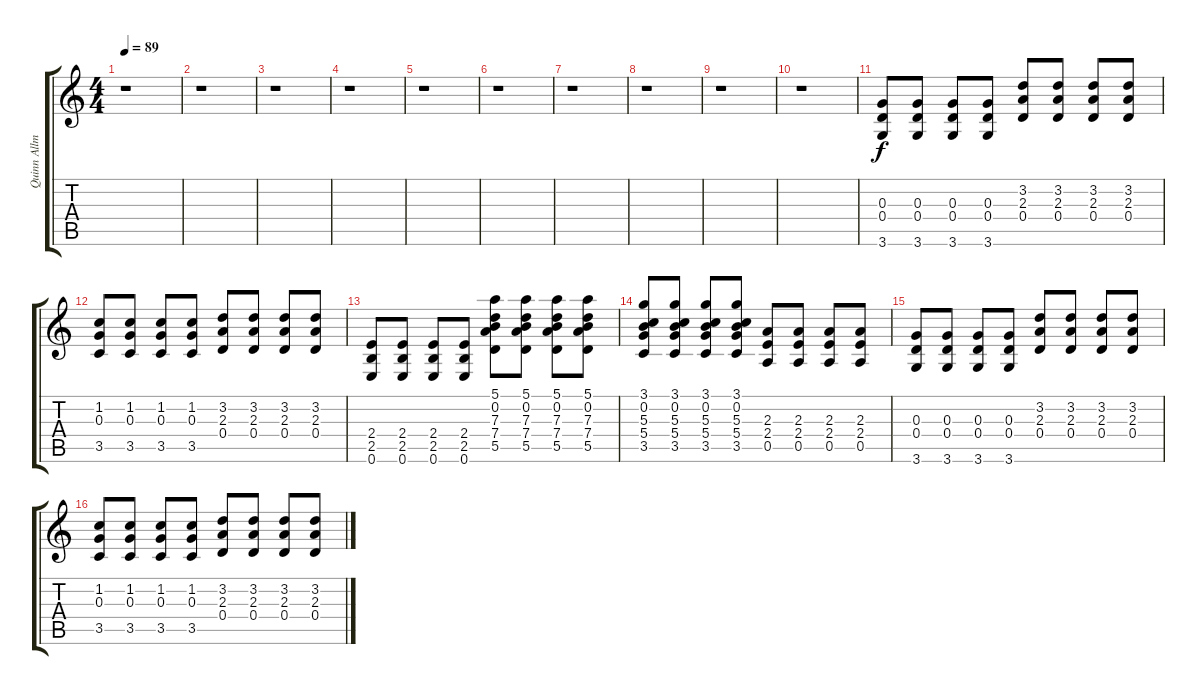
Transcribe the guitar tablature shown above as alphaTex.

\track ("Quinn Allman - Guitar 4" "Quinn Allm") {instrument overdrivenguitar}
\staff {score tabs}
\tuning (E4 B3 G3 D3 A2 E2) {hide}
\ts (4 4)
\tempo 89
\clef g2
\ks c
r.1{dy f} |
r.1 |
r.1 |
r.1 |
r.1 |
r.1 |
r.1 |
r.1 |
r.1 |
r.1 |
(0.3 0.4 3.6).8{instrument overdrivenguitar} (0.3 0.4 3.6).8 (0.3 0.4 3.6).8 (0.3 0.4 3.6).8 (3.2 2.3 0.4).8 (3.2 2.3 0.4).8 (3.2 2.3 0.4).8 (3.2 2.3 0.4).8 |
(1.2 0.3 3.5).8 (1.2 0.3 3.5).8 (1.2 0.3 3.5).8 (1.2 0.3 3.5).8 (3.2 2.3 0.4).8 (3.2 2.3 0.4).8 (3.2 2.3 0.4).8 (3.2 2.3 0.4).8 |
(2.4 2.5 0.6).8 (2.4 2.5 0.6).8 (2.4 2.5 0.6).8 (2.4 2.5 0.6).8 (5.1 0.2 7.3 7.4 5.5).8 (5.1 0.2 7.3 7.4 5.5).8 (5.1 0.2 7.3 7.4 5.5).8 (5.1 0.2 7.3 7.4 5.5).8 |
(3.1 0.2 5.3 5.4 3.5).8 (3.1 0.2 5.3 5.4 3.5).8 (3.1 0.2 5.3 5.4 3.5).8 (3.1 0.2 5.3 5.4 3.5).8 (2.3 2.4 0.5).8 (2.3 2.4 0.5).8 (2.3 2.4 0.5).8 (2.3 2.4 0.5).8 |
(0.3 0.4 3.6).8 (0.3 0.4 3.6).8 (0.3 0.4 3.6).8 (0.3 0.4 3.6).8 (3.2 2.3 0.4).8 (3.2 2.3 0.4).8 (3.2 2.3 0.4).8 (3.2 2.3 0.4).8 |
(1.2 0.3 3.5).8 (1.2 0.3 3.5).8 (1.2 0.3 3.5).8 (1.2 0.3 3.5).8 (3.2 2.3 0.4).8 (3.2 2.3 0.4).8 (3.2 2.3 0.4).8 (3.2 2.3 0.4).8
